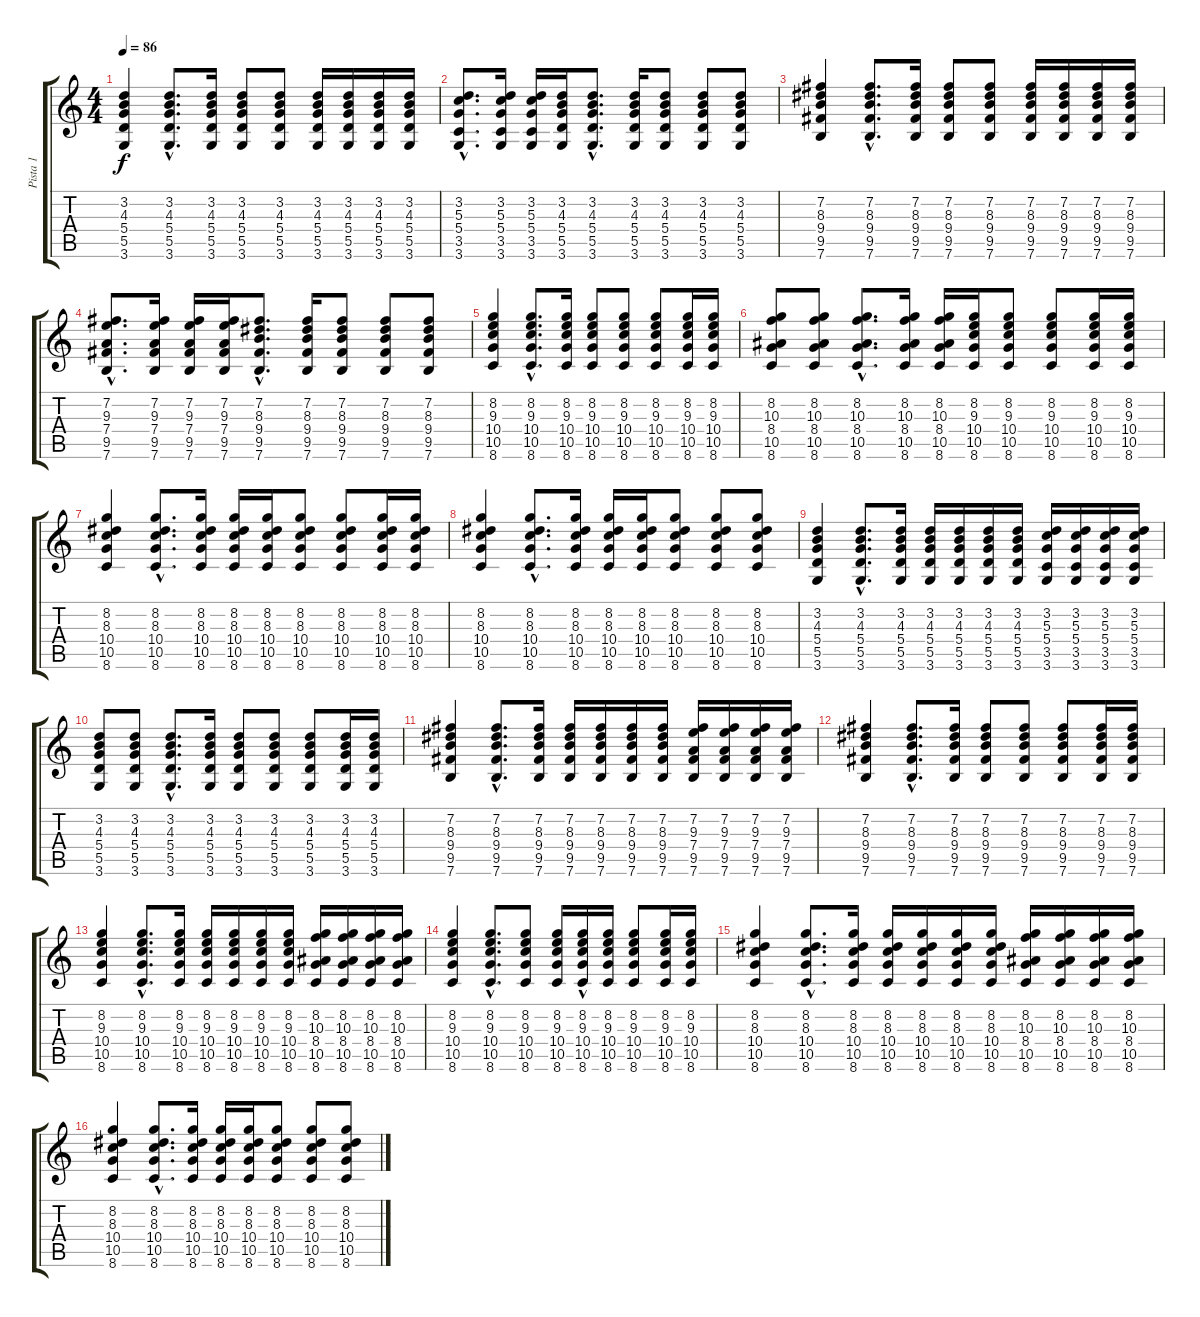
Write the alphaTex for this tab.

\track ("Pista 1" "Pista 1") {instrument acousticguitarsteel}
\staff {score tabs}
\tuning (E4 B3 G3 D3 A2 E2) {hide}
\ts (4 4)
\tempo 86
\clef g2
\ks c
(3.2 4.3 5.4 5.5 3.6).4{dy f instrument acousticguitarsteel} (3.2{hac} 4.3{hac} 5.4{hac} 5.5{hac} 3.6{hac}).8{d} (3.2 4.3 5.4 5.5 3.6).16 (3.2 4.3 5.4 5.5 3.6).8 (3.2 4.3 5.4 5.5 3.6).8 (3.2 4.3 5.4 5.5 3.6).16 (3.2 4.3 5.4 5.5 3.6).16 (3.2 4.3 5.4 5.5 3.6).16 (3.2 4.3 5.4 5.5 3.6).16 |
(3.2{hac} 5.3{hac} 5.4{hac} 3.5{hac} 3.6{hac}).8{d} (3.2 5.3 5.4 3.5 3.6).16 (3.2 5.3 5.4 3.5 3.6).16 (3.2 4.3 5.4 5.5 3.6).16 (3.2{hac} 4.3{hac} 5.4{hac} 5.5{hac} 3.6{hac}).8{d} (3.2 4.3 5.4 5.5 3.6).16 (3.2 4.3 5.4 5.5 3.6).8 (3.2 4.3 5.4 5.5 3.6).8 (3.2 4.3 5.4 5.5 3.6).8 |
(7.2 8.3 9.4 9.5 7.6).4 (7.2{hac} 8.3{hac} 9.4{hac} 9.5{hac} 7.6{hac}).8{d} (7.2 8.3 9.4 9.5 7.6).16 (7.2 8.3 9.4 9.5 7.6).8 (7.2 8.3 9.4 9.5 7.6).8 (7.2 8.3 9.4 9.5 7.6).16 (7.2 8.3 9.4 9.5 7.6).16 (7.2 8.3 9.4 9.5 7.6).16 (7.2 8.3 9.4 9.5 7.6).16 |
(7.2{hac} 9.3{hac} 7.4{hac} 9.5{hac} 7.6{hac}).8{d} (7.2 9.3 7.4 9.5 7.6).16 (7.2 9.3 7.4 9.5 7.6).16 (7.2 9.3 7.4 9.5 7.6).16 (7.2{hac} 8.3{hac} 9.4{hac} 9.5{hac} 7.6{hac}).8{d} (7.2 8.3 9.4 9.5 7.6).16 (7.2 8.3 9.4 9.5 7.6).8 (7.2 8.3 9.4 9.5 7.6).8 (7.2 8.3 9.4 9.5 7.6).8 |
(8.2 9.3 10.4 10.5 8.6).4 (8.2{hac} 9.3{hac} 10.4{hac} 10.5{hac} 8.6{hac}).8{d} (8.2 9.3 10.4 10.5 8.6).16 (8.2 9.3 10.4 10.5 8.6).8 (8.2 9.3 10.4 10.5 8.6).8 (8.2 9.3 10.4 10.5 8.6).8 (8.2 9.3 10.4 10.5 8.6).16 (8.2 9.3 10.4 10.5 8.6).16 |
(8.2 10.3 8.4 10.5 8.6).8 (8.2 10.3 8.4 10.5 8.6).8 (8.2{hac} 10.3{hac} 8.4{hac} 10.5{hac} 8.6{hac}).8{d} (8.2 10.3 8.4 10.5 8.6).16 (8.2 10.3 8.4 10.5 8.6).16 (8.2 9.3 10.4 10.5 8.6).16 (8.2 9.3 10.4 10.5 8.6).8 (8.2 9.3 10.4 10.5 8.6).8 (8.2 9.3 10.4 10.5 8.6).16 (8.2 9.3 10.4 10.5 8.6).16 |
(8.2 8.3 10.4 10.5 8.6).4 (8.2{hac} 8.3{hac} 10.4{hac} 10.5{hac} 8.6{hac}).8{d} (8.2 8.3 10.4 10.5 8.6).16 (8.2 8.3 10.4 10.5 8.6).16 (8.2 8.3 10.4 10.5 8.6).16 (8.2 8.3 10.4 10.5 8.6).8 (8.2 8.3 10.4 10.5 8.6).8 (8.2 8.3 10.4 10.5 8.6).16 (8.2 8.3 10.4 10.5 8.6).16 |
(8.2 8.3 10.4 10.5 8.6).4 (8.2{hac} 8.3{hac} 10.4{hac} 10.5{hac} 8.6{hac}).8{d} (8.2 8.3 10.4 10.5 8.6).16 (8.2 8.3 10.4 10.5 8.6).16 (8.2 8.3 10.4 10.5 8.6).16 (8.2 8.3 10.4 10.5 8.6).8 (8.2 8.3 10.4 10.5 8.6).8 (8.2 8.3 10.4 10.5 8.6).8 |
(3.2 4.3 5.4 5.5 3.6).4 (3.2{hac} 4.3{hac} 5.4{hac} 5.5{hac} 3.6{hac}).8{d} (3.2 4.3 5.4 5.5 3.6).16 (3.2 4.3 5.4 5.5 3.6).16 (3.2 4.3 5.4 5.5 3.6).16 (3.2 4.3 5.4 5.5 3.6).16 (3.2 4.3 5.4 5.5 3.6).16 (3.2 5.3 5.4 3.5 3.6).16 (3.2 5.3 5.4 3.5 3.6).16 (3.2 5.3 5.4 3.5 3.6).16 (3.2 5.3 5.4 3.5 3.6).16 |
(3.2 4.3 5.4 5.5 3.6).8 (3.2 4.3 5.4 5.5 3.6).8 (3.2{hac} 4.3{hac} 5.4{hac} 5.5{hac} 3.6{hac}).8{d} (3.2 4.3 5.4 5.5 3.6).16 (3.2 4.3 5.4 5.5 3.6).8 (3.2 4.3 5.4 5.5 3.6).8 (3.2 4.3 5.4 5.5 3.6).8 (3.2 4.3 5.4 5.5 3.6).16 (3.2 4.3 5.4 5.5 3.6).16 |
(7.2 8.3 9.4 9.5 7.6).4 (7.2{hac} 8.3{hac} 9.4{hac} 9.5{hac} 7.6{hac}).8{d} (7.2 8.3 9.4 9.5 7.6).16 (7.2 8.3 9.4 9.5 7.6).16 (7.2 8.3 9.4 9.5 7.6).16 (7.2 8.3 9.4 9.5 7.6).16 (7.2 8.3 9.4 9.5 7.6).16 (7.2 9.3 7.4 9.5 7.6).16 (7.2 9.3 7.4 9.5 7.6).16 (7.2 9.3 7.4 9.5 7.6).16 (7.2 9.3 7.4 9.5 7.6).16 |
(7.2 8.3 9.4 9.5 7.6).4 (7.2{hac} 8.3{hac} 9.4{hac} 9.5{hac} 7.6{hac}).8{d} (7.2 8.3 9.4 9.5 7.6).16 (7.2 8.3 9.4 9.5 7.6).8 (7.2 8.3 9.4 9.5 7.6).8 (7.2 8.3 9.4 9.5 7.6).8 (7.2 8.3 9.4 9.5 7.6).16 (7.2 8.3 9.4 9.5 7.6).16 |
(8.2 9.3 10.4 10.5 8.6).4 (8.2{hac} 9.3{hac} 10.4{hac} 10.5{hac} 8.6{hac}).8{d} (8.2 9.3 10.4 10.5 8.6).16 (8.2 9.3 10.4 10.5 8.6).16 (8.2 9.3 10.4 10.5 8.6).16 (8.2 9.3 10.4 10.5 8.6).16 (8.2 9.3 10.4 10.5 8.6).16 (8.2 10.3 8.4 10.5 8.6).16 (8.2 10.3 8.4 10.5 8.6).16 (8.2 10.3 8.4 10.5 8.6).16 (8.2 10.3 8.4 10.5 8.6).16 |
(8.2 9.3 10.4 10.5 8.6).4 (8.2{hac} 9.3{hac} 10.4{hac} 10.5{hac} 8.6{hac}).8{d} (8.2 9.3 10.4 10.5 8.6).8 (8.2 9.3 10.4 10.5 8.6).16 (8.2 9.3 10.4{hac} 10.5 8.6).16 (8.2 9.3 10.4 10.5 8.6).16 (8.2 9.3 10.4 10.5 8.6).8 (8.2 9.3 10.4 10.5 8.6).16 (8.2 9.3 10.4 10.5 8.6).16 |
(8.2 8.3 10.4 10.5 8.6).4 (8.2{hac} 8.3{hac} 10.4{hac} 10.5{hac} 8.6{hac}).8{d} (8.2 8.3 10.4 10.5 8.6).16 (8.2 8.3 10.4 10.5 8.6).16 (8.2 8.3 10.4 10.5 8.6).16 (8.2 8.3 10.4 10.5 8.6).16 (8.2 8.3 10.4 10.5 8.6).16 (8.2 10.3 8.4 10.5 8.6).16 (8.2 10.3 8.4 10.5 8.6).16 (8.2 10.3 8.4 10.5 8.6).16 (8.2 10.3 8.4 10.5 8.6).16 |
(8.2 8.3 10.4 10.5 8.6).4 (8.2{hac} 8.3{hac} 10.4{hac} 10.5{hac} 8.6{hac}).8{d} (8.2 8.3 10.4 10.5 8.6).16 (8.2 8.3 10.4 10.5 8.6).16 (8.2 8.3 10.4 10.5 8.6).16 (8.2 8.3 10.4 10.5 8.6).8 (8.2 8.3 10.4 10.5 8.6).8 (8.2 8.3 10.4 10.5 8.6).8
